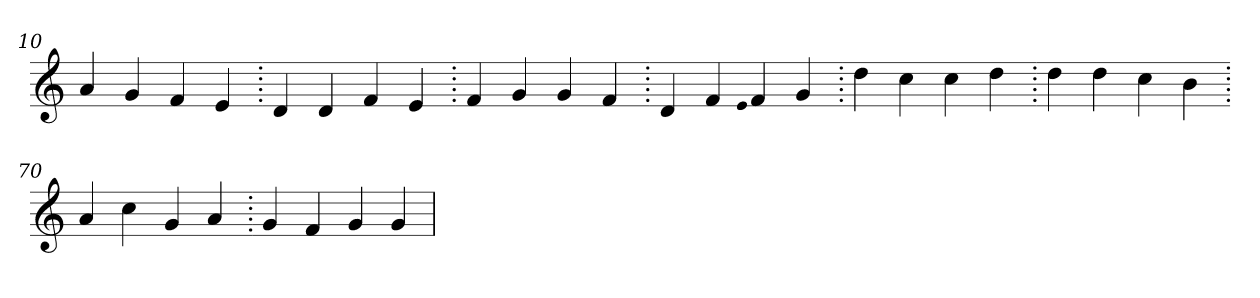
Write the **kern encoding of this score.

**kern
*part1
*staff1
*clefG2
=10.
4a
4g
4f
4e
=20.
4d
4d
4f
4e
=30.
4f
4g
4g
4f
=40.
4d
4f
qqe
4f
4g
=50.
4dd
4cc
4cc
4dd
=60.
4dd
4dd
4cc
4b
=70.
4a
4cc
4g
4a
=80.
4g
4f
4g
4g
=
*-
